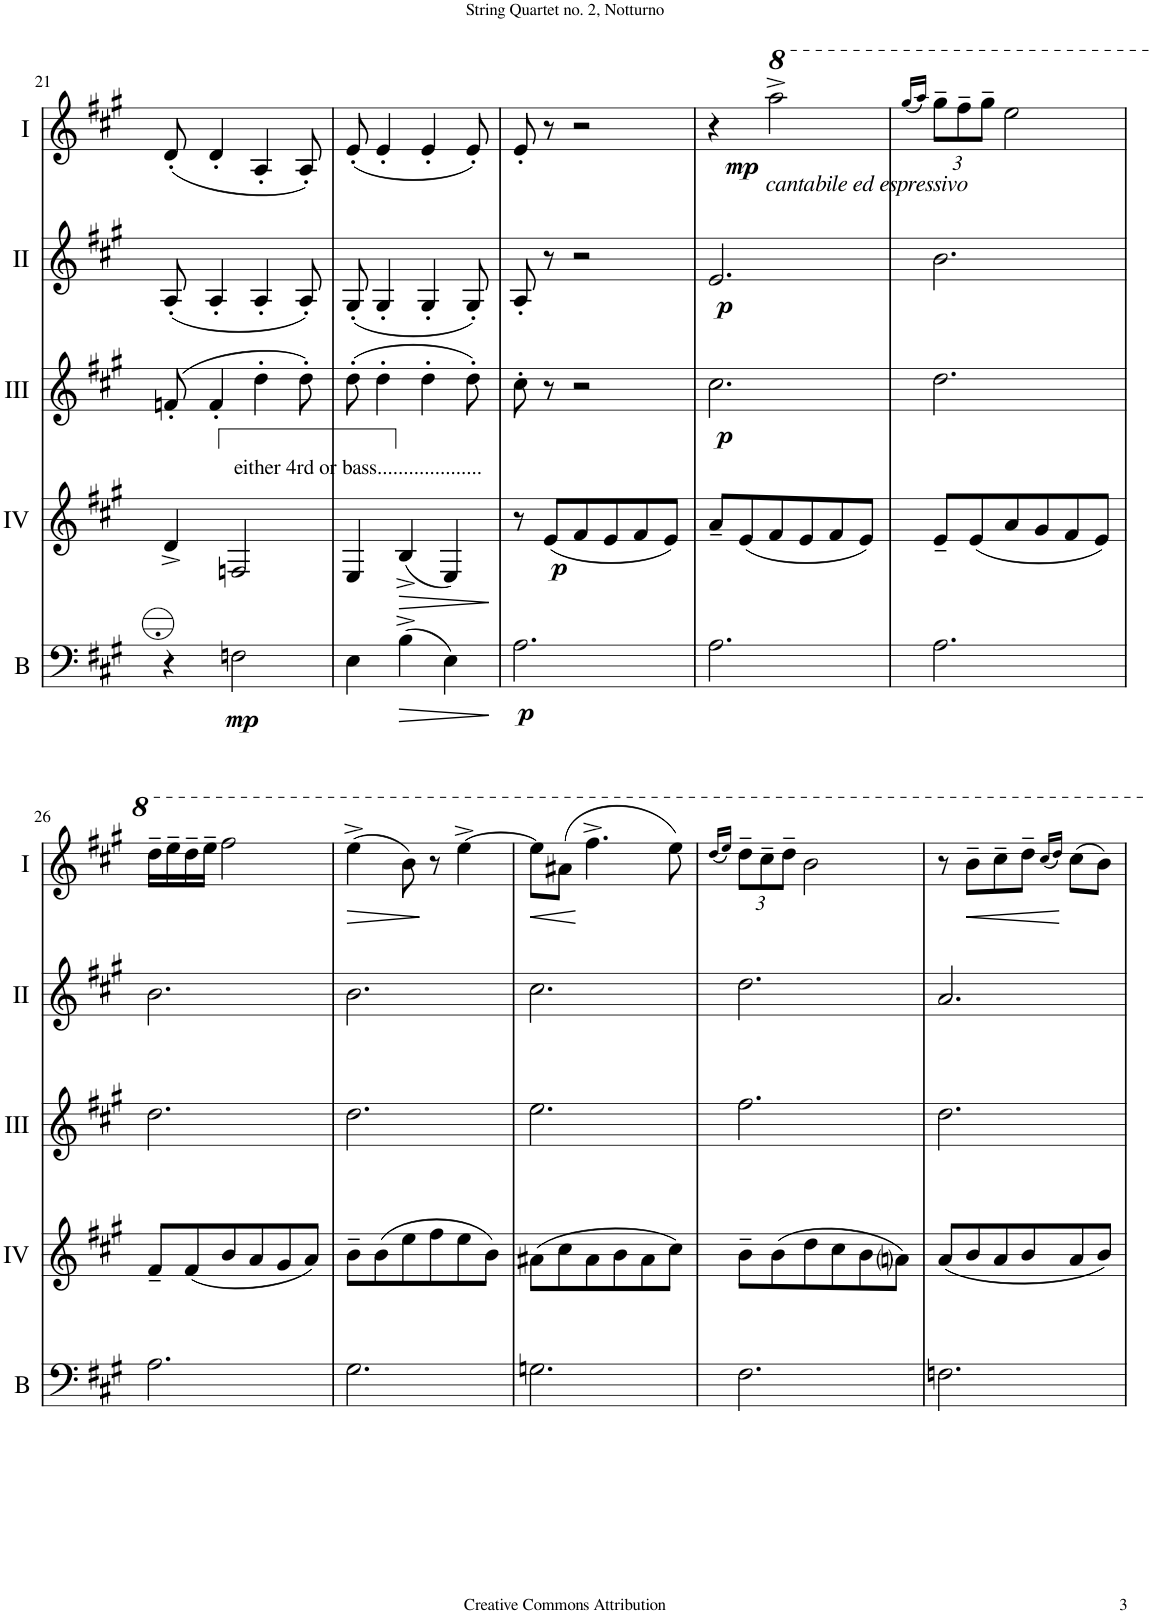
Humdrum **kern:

**kern	**dynam	**kern	**dynam	**kern	**dynam	**kern	**dynam	**kern	**dynam
*part5	*part5	*part4	*part4	*part3	*part3	*part2	*part2	*part1	*part1
*staff5	*staff5	*staff4	*staff4	*staff3	*staff3	*staff2	*staff2	*staff1	*staff1
*I"Bass	*	*I"Acc. 4	*	*I"Acc. 3	*	*I"Acc. 2	*	*I"Acc. 1	*
*I'B	*	*	*	*	*	*	*	*	*
!!LO:PB:g=z
*clefF4	*	*clefG2	*	*clefG2	*	*clefG2	*	*clefG2	*
*Trd7c12	*	*Trd7c12	*	*Trd7c12	*	*	*	*	*
*k[f#c#g#]	*	*k[f#c#g#]	*	*k[f#c#g#]	*	*k[f#c#g#]	*	*k[f#c#g#]	*
*M3/4	*	*M3/4	*	*M3/4	*	*M3/4	*	*M3/4	*
=21	=21	=21	=21	=21	=21	=21	=21	=21	=21
4r	.	4d^/	.	(8fn'/	.	(8A'/	.	(8d'/	.
.	.	.	.	4f'/	.	4A'/	.	4d'/	.
!	!	!LO:TX:a:t=either 4rd or bass....................	!	!	!	!	!	!	!
!	!LO:DY:b	!	!	!	!	!	!	!	!
2Fn\	mp	2Fn/	.	.	.	.	.	.	.
.	.	.	.	4dd'\	.	4A'/	.	4A'/	.
.	.	.	.	8dd'\)	.	8A'/)	.	8A'/)	.
=22	=22	=22	=22	=22	=22	=22	=22	=22	=22
4E\	.	4E/	.	(8dd'\	.	(8G#'/	.	(8e'/	.
.	.	.	.	4dd'\	.	4G#'/	.	4e'/	.
!	!LO:HP:b	!	!LO:HP:b	!	!	!	!	!	!
(4B^\	>	(4B^</	>	.	.	.	.	.	.
.	.	.	.	4dd'\	.	4G#'/	.	4e'/	.
4E\)	.	4E/)	.	.	.	.	.	.	.
.	.	.	.	8dd'\)	.	8G#'/)	.	8e'/)	.
.	]	.	]	.	.	.	.	.	.
=23	=23	=23	=23	=23	=23	=23	=23	=23	=23
!	!LO:DY:b	!	!	!	!	!	!	!	!
2.A\	p	8r	.	8cc#'\	.	8A'/	.	8e'/	.
!	!	!	!LO:DY:b	!	!	!	!	!	!
.	.	(8e/L	p	8r	.	8r	.	8r	.
.	.	8f#/	.	2r	.	2r	.	2r	.
.	.	8e/	.	.	.	.	.	.	.
.	.	8f#/	.	.	.	.	.	.	.
.	.	8e/J)	.	.	.	.	.	.	.
=24	=24	=24	=24	=24	=24	=24	=24	=24	=24
!	!	!	!	!	!LO:DY:b	!	!LO:DY:b	!	!
2.A\	.	8a~/L	.	2.cc#\	p	2.e/	p	4r	.
.	.	(8e/	.	.	.	.	.	.	.
!	!	!	!	!	!	!	!	!LO:TX:b:i:t=cantabile ed espressivo	!
!	!	!	!	!	!	!	!	!	!LO:DY:b
.	.	8f#/	.	.	.	.	.	2aaa^\	mp
.	.	8e/	.	.	.	.	.	.	.
.	.	8f#/	.	.	.	.	.	.	.
.	.	8e/J)	.	.	.	.	.	.	.
=25	=25	=25	=25	=25	=25	=25	=25	=25	=25
.	.	.	.	.	.	.	.	(16qggg#/LL	.
.	.	.	.	.	.	.	.	16qaaa/JJ)	.
*	*	*	*	*	*	*	*	*Xbrackettup	*
2.A\	.	8e~/L	.	2.dd\	.	2.b\	.	12ggg#~\L	.
.	.	.	.	.	.	.	.	12fff#~\	.
.	.	(8e/	.	.	.	.	.	.	.
.	.	.	.	.	.	.	.	12ggg#~\J	.
.	.	8a/	.	.	.	.	.	2eee\	.
.	.	8g#/	.	.	.	.	.	.	.
.	.	8f#/	.	.	.	.	.	.	.
.	.	8e/J)	.	.	.	.	.	.	.
!!LO:LB:g=z
=26	=26	=26	=26	=26	=26	=26	=26	=26	=26
2.A\	.	8f#~/L	.	2.dd\	.	2.b\	.	16ddd~\LL	.
.	.	.	.	.	.	.	.	16eee~\	.
.	.	(8f#/	.	.	.	.	.	16ddd~\	.
.	.	.	.	.	.	.	.	16eee~\JJ	.
.	.	8b/	.	.	.	.	.	2fff#\	.
.	.	8a/	.	.	.	.	.	.	.
.	.	8g#/	.	.	.	.	.	.	.
.	.	8a/J)	.	.	.	.	.	.	.
=27	=27	=27	=27	=27	=27	=27	=27	=27	=27
!	!	!	!	!	!	!	!	!	!LO:HP:b
2.G#\	.	8b~\L	.	2.dd\	.	2.b\	.	(4eee^\	>
.	.	(8b\	.	.	.	.	.	.	.
.	.	8ee\	.	.	.	.	.	8bb\)	.
.	.	8ff#\	.	.	.	.	.	8r	]
.	.	8ee\	.	.	.	.	.	[4eee^\	.
.	.	8b\J)	.	.	.	.	.	.	.
=28	=28	=28	=28	=28	=28	=28	=28	=28	=28
!	!	!	!	!	!	!	!	!	!LO:HP:b
2.Gn\	.	(8a#X\L	.	2.ee\	.	2.cc#\	.	8eee\L]	<
.	.	8cc#\	.	.	.	.	.	(8aa#X\J	.
.	.	8a#\	.	.	.	.	.	4.fff#^\	[
.	.	8b\	.	.	.	.	.	.	.
.	.	8a#\	.	.	.	.	.	.	.
.	.	8cc#\J)	.	.	.	.	.	8eee\)	.
=29	=29	=29	=29	=29	=29	=29	=29	=29	=29
.	.	.	.	.	.	.	.	(16qddd/LL	.
.	.	.	.	.	.	.	.	16qeee/JJ)	.
2.F#\	.	8b~\L	.	2.ff#\	.	2.dd\	.	12ddd~\L	.
.	.	.	.	.	.	.	.	12ccc#~\	.
.	.	(8b\	.	.	.	.	.	.	.
.	.	.	.	.	.	.	.	12ddd~\J	.
.	.	8dd\	.	.	.	.	.	2bb\	.
.	.	8cc#\	.	.	.	.	.	.	.
.	.	8b\	.	.	.	.	.	.	.
.	.	8ani\J)	.	.	.	.	.	.	.
=30	=30	=30	=30	=30	=30	=30	=30	=30	=30
2.Fn\	.	(8a/L	.	2.dd\	.	2.a/	.	8r	.
!	!	!	!	!	!	!	!	!	!LO:HP:b
.	.	8b/	.	.	.	.	.	8bb~\L	<
.	.	8a/	.	.	.	.	.	8ccc#~\	.
.	.	8b/	.	.	.	.	.	8ddd~\J	.
.	.	.	.	.	.	.	.	(16qccc#/LL	.
.	.	.	.	.	.	.	.	16qddd/JJ)	.
.	.	8a/	.	.	.	.	.	(8ccc#\L	[
.	.	8b/J)	.	.	.	.	.	8bb\J)	.
=	=	=	=	=	=	=	=	=	=
*-	*-	*-	*-	*-	*-	*-	*-	*-	*-
